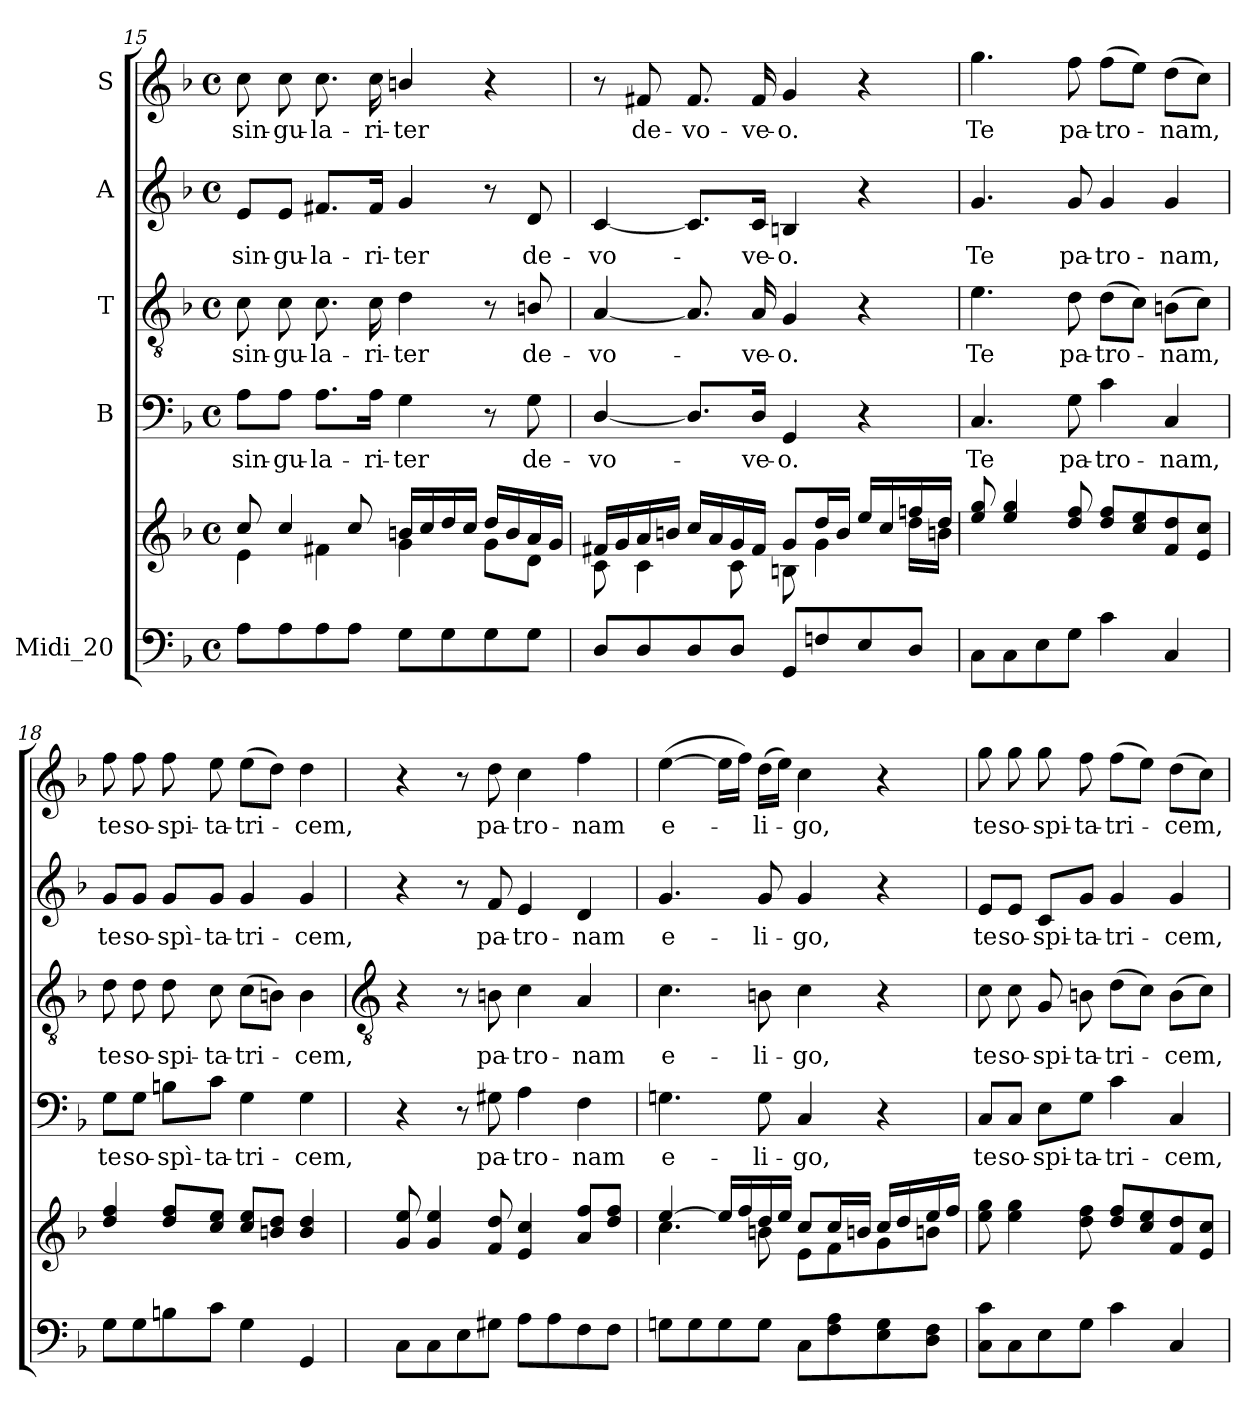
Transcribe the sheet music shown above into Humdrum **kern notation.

**kern	**kern	**kern	**text	**kern	**text	**kern	**text	**kern	**text
*part5	*part5	*part4	*part4	*part3	*part3	*part2	*part2	*part1	*part1
*staff6	*staff5	*staff4	*staff4	*staff3	*staff3	*staff2	*staff2	*staff1	*staff1
*I"Midi_20	*	*I"B	*	*I"T	*	*I"A	*	*I"S	*
!!LO:LB:g=z
*clefF4	*clefG2	*clefF4	*	*clefGv2	*	*clefG2	*	*clefG2	*
*k[b-]	*k[b-]	*k[b-]	*	*k[b-]	*	*k[b-]	*	*k[b-]	*
*F:	*F:	*F:	*	*F:	*	*F:	*	*F:	*
*M4/4	*M4/4	*M4/4	*	*M4/4	*	*M4/4	*	*M4/4	*
*met(c)	*met(c)	*met(c)	*	*met(c)	*	*met(c)	*	*met(c)	*
=15	=15	=15	=15	=15	=15	=15	=15	=15	=15
*	*^	*	*	*	*	*	*	*	*
!	!	!	!	!LO:LY:b	!	!LO:LY:b	!	!LO:LY:b	!	!LO:LY:b
8AL	8cc/	4e\	8A\L	sin-	8c	sin-	8e/L	sin-	8cc	sin-
!	!	!	!	!LO:LY:b	!	!LO:LY:b	!	!LO:LY:b	!	!LO:LY:b
8A	4cc/	.	8A\J	-gu-	8c	-gu-	8e/J	-gu-	8cc	-gu-
!	!	!	!	!LO:LY:b	!	!LO:LY:b	!	!LO:LY:b	!	!LO:LY:b
8A	.	4f#X\	8.A\L	-la-	8.c	-la-	8.f#X/L	-la-	8.cc	-la-
8AJ	8cc/	.	.	.	.	.	.	.	.	.
!	!	!	!	!LO:LY:b	!	!LO:LY:b	!	!LO:LY:b	!	!LO:LY:b
.	.	.	16A\Jk	-ri-	16c	-ri-	16f#/Jk	-ri-	16cc	-ri-
!	!	!	!	!LO:LY:b	!	!LO:LY:b	!	!LO:LY:b	!	!LO:LY:b
8GL	16bn/LL	4g\	4G	-ter	4d	-ter	4g	-ter	4bn/	-ter
.	16cc/	.	.	.	.	.	.	.	.	.
8G	16dd/	.	.	.	.	.	.	.	.	.
.	16cc/JJ	.	.	.	.	.	.	.	.	.
8G	16dd/LL	8g\L	8r	.	8r	.	8r	.	4r	.
.	16b/	.	.	.	.	.	.	.	.	.
!	!	!	!	!LO:LY:b	!	!LO:LY:b	!	!LO:LY:b	!	!
8GJ	16a/	8d\J	8G	de-	8Bn/	de-	8d	de-	.	.
.	16g/JJ	.	.	.	.	.	.	.	.	.
=16	=16	=16	=16	=16	=16	=16	=16	=16	=16	=16
!	!	!	!	!LO:LY:b	!	!LO:LY:b	!	!LO:LY:b	!	!
8D/L	16f#X/LL	8c\	[4D/	-vo-	[4A	-vo-	[4c	-vo-	8r	.
.	16g/	.	.	.	.	.	.	.	.	.
!	!	!	!	!	!	!	!	!	!	!LO:LY:b
8D/	16a/	4c\	.	.	.	.	.	.	8f#X	de-
.	16bn/JJ	.	.	.	.	.	.	.	.	.
!	!	!	!	!	!	!	!	!	!	!LO:LY:b
8D/	16cc/LL	.	8.D/L]	.	8.A]	.	8.c/L]	.	8.f#	-vo-
.	16a/	.	.	.	.	.	.	.	.	.
8D/J	16g/	8c\	.	.	.	.	.	.	.	.
!	!	!	!	!LO:LY:b	!	!LO:LY:b	!	!LO:LY:b	!	!LO:LY:b
.	16f#/JJ	.	16D/Jk	ve-	16A	ve-	16c/Jk	ve-	16f#	-ve-
!	!	!	!	!LO:LY:b	!	!LO:LY:b	!	!LO:LY:b	!	!LO:LY:b
8GGL	8g/L	8Bn\	4GG	-o.	4G	-o.	4Bn	-o.	4g	-o.
8Fn	16dd/L	4g\	.	.	.	.	.	.	.	.
.	16b/JJ	.	.	.	.	.	.	.	.	.
8E	16ee/LL	.	4r	.	4r	.	4r	.	4r	.
.	16cc/	.	.	.	.	.	.	.	.	.
8DJ	16ffn/	16dd\LL	.	.	.	.	.	.	.	.
.	16dd/JJ	16bn\JJ	.	.	.	.	.	.	.	.
=17	=17	=17	=17	=17	=17	=17	=17	=17	=17	=17
!	!	!	!	!LO:LY:b	!	!LO:LY:b	!	!LO:LY:b	!	!LO:LY:b
8CL	8ee/ 8gg/	2ryy	4.C	Te	4.e	Te	4.g	Te	4.gg	Te
8C	4ee/ 4gg/	.	.	.	.	.	.	.	.	.
8E	.	.	.	.	.	.	.	.	.	.
!	!	!	!	!LO:LY:b	!	!LO:LY:b	!	!LO:LY:b	!	!LO:LY:b
8GJ	8dd/ 8ff/	.	8G	pa-	8d	pa-	8g	pa-	8ff	pa-
!	!	!	!	!LO:LY:b	!	!LO:LY:b	!	!LO:LY:b	!	!LO:LY:b
4c	8dd/ 8ff/L	2ryy	4c	-tro-	(>8dL	-tro-	4g	-tro-	(>8ffL	-tro-
.	8cc/ 8ee/	.	.	.	8cJ)	.	.	.	8eeJ)	.
!	!	!	!	!LO:LY:b	!	!LO:LY:b	!	!LO:LY:b	!	!LO:LY:b
4C	8f/ 8dd/	.	4C	-nam,	(>8BnL	nam,	4g	-nam,	(>8ddL	nam,
.	8e/ 8cc/J	.	.	.	8cJ)	.	.	.	8ccJ)	.
=18	=18	=18	=18	=18	=18	=18	=18	=18	=18	=18
!	!	!	!	!LO:LY:b	!	!LO:LY:b	!	!LO:LY:b	!	!LO:LY:b
8GL	4dd/ 4ff/	2ryy	8G\L	te	8d	te	8g/L	te	8ff	te
!	!	!	!	!LO:LY:b	!	!LO:LY:b	!	!LO:LY:b	!	!LO:LY:b
8G	.	.	8G\J	so-	8d	so-	8g/J	so-	8ff	so-
!	!	!	!	!LO:LY:b	!	!LO:LY:b	!	!LO:LY:b	!	!LO:LY:b
8Bn	8dd/ 8ff/L	.	8Bn\L	-spì-	8d	-spi-	8g/L	-spì-	8ff	-spi-
!	!	!	!	!LO:LY:b	!	!LO:LY:b	!	!LO:LY:b	!	!LO:LY:b
8cJ	8cc/ 8ee/J	.	8c\J	-ta-	8c	-ta-	8g/J	-ta-	8ee	-ta-
!	!	!	!	!LO:LY:b	!	!LO:LY:b	!	!LO:LY:b	!	!LO:LY:b
4G	8cc/ 8ee/L	2ryy	4G	-tri-	(>8cL	-tri-	4g	-tri-	(>8eeL	-tri-
.	8bn/ 8dd/J	.	.	.	8BnJ)	.	.	.	8ddJ)	.
!	!	!	!	!LO:LY:b	!	!LO:LY:b	!	!LO:LY:b	!	!LO:LY:b
4GG	4b/ 4dd/	.	4G	-cem,	4B	cem,	4g	-cem,	4dd	cem,
!!LO:LB:g=z
=19	=19	=19	=19	=19	=19	=19	=19	=19	=19	=19
*	*	*	*	*	*clefGv2	*	*	*	*	*
8CL	8g/ 8ee/	2ryy	4r	.	4r	.	4r	.	4r	.
8C	4g/ 4ee/	.	.	.	.	.	.	.	.	.
8E	.	.	8r	.	8r	.	8r	.	8r	.
!	!	!	!	!LO:LY:b	!	!LO:LY:b	!	!LO:LY:b	!	!LO:LY:b
8G#XJ	8f/ 8dd/	.	8G#X	pa-	8Bn	pa-	8f	pa-	8dd	pa-
!	!	!	!	!LO:LY:b	!	!LO:LY:b	!	!LO:LY:b	!	!LO:LY:b
8AL	4e/ 4cc/	2ryy	4A	-tro-	4c	-tro-	4e	-tro-	4cc	-tro-
8A	.	.	.	.	.	.	.	.	.	.
!	!	!	!	!LO:LY:b	!	!LO:LY:b	!	!LO:LY:b	!	!LO:LY:b
8F	8a/ 8ff/L	.	4F	-nam	4A	-nam	4d	-nam	4ff	-nam
8FJ	8dd/ 8ff/J	.	.	.	.	.	.	.	.	.
=20	=20	=20	=20	=20	=20	=20	=20	=20	=20	=20
!	!	!	!	!LO:LY:b	!	!LO:LY:b	!	!LO:LY:b	!	!LO:LY:b
8GnL	[4ee/	4.cc\	4.Gn	e-	4.c	e-	4.g	e-	(>[4ee	e-
8G	.	.	.	.	.	.	.	.	.	.
8G	16ee/LL]	.	.	.	.	.	.	.	16eeLL]	.
.	16ff/	.	.	.	.	.	.	.	16ffJJ)	.
!	!	!	!	!LO:LY:b	!	!LO:LY:b	!	!LO:LY:b	!	!LO:LY:b
8GJ	16dd/	8bn\	8G	-li-	8Bn	-li-	8g	-li-	(>16ddLL	li-
.	16ee/JJ	.	.	.	.	.	.	.	16eeJJ)	.
!	!	!	!	!LO:LY:b	!	!LO:LY:b	!	!LO:LY:b	!	!LO:LY:b
8CL	8cc/L	8e\L	4C	-go,	4c	-go,	4g	-go,	4cc	go,
8F 8A	16cc/L	8f\	.	.	.	.	.	.	.	.
.	16bn/JJ	.	.	.	.	.	.	.	.	.
8E 8G	16cc/LL	8g\	4r	.	4r	.	4r	.	4r	.
.	16dd/	.	.	.	.	.	.	.	.	.
8D 8FJ	16ee/	8bn\J	.	.	.	.	.	.	.	.
.	16ff/JJ	.	.	.	.	.	.	.	.	.
=21	=21	=21	=21	=21	=21	=21	=21	=21	=21	=21
!	!	!	!	!LO:LY:b	!	!LO:LY:b	!	!LO:LY:b	!	!LO:LY:b
8C 8cL	8ee\ 8gg\	2ryy	8C/L	te	8c	te	8e/L	te	8gg	te
!	!	!	!	!LO:LY:b	!	!LO:LY:b	!	!LO:LY:b	!	!LO:LY:b
8C	4ee\ 4gg\	.	8C/J	so-	8c	so-	8e/J	so-	8gg	so-
!	!	!	!	!LO:LY:b	!	!LO:LY:b	!	!LO:LY:b	!	!LO:LY:b
8E	.	.	8E\L	-spi-	8G	-spi-	8c/L	-spi-	8gg	-spi-
!	!	!	!	!LO:LY:b	!	!LO:LY:b	!	!LO:LY:b	!	!LO:LY:b
8GJ	8dd\ 8ff\	.	8G\J	-ta-	8Bn	-ta-	8g/J	-ta-	8ff	-ta-
!	!	!	!	!LO:LY:b	!	!LO:LY:b	!	!LO:LY:b	!	!LO:LY:b
4c	8dd/ 8ff/L	2ryy	4c	-tri-	(>8dL	-tri-	4g	-tri-	(>8ffL	-tri-
.	8cc/ 8ee/	.	.	.	8cJ)	.	.	.	8eeJ)	.
!	!	!	!	!LO:LY:b	!	!LO:LY:b	!	!LO:LY:b	!	!LO:LY:b
4C	8f/ 8dd/	.	4C	-cem,	(>8BL	cem,	4g	-cem,	(>8ddL	cem,
.	8e/ 8cc/J	.	.	.	8cJ)	.	.	.	8ccJ)	.
*	*v	*v	*	*	*	*	*	*	*	*
=	=	=	=	=	=	=	=	=	=
*-	*-	*-	*-	*-	*-	*-	*-	*-	*-
